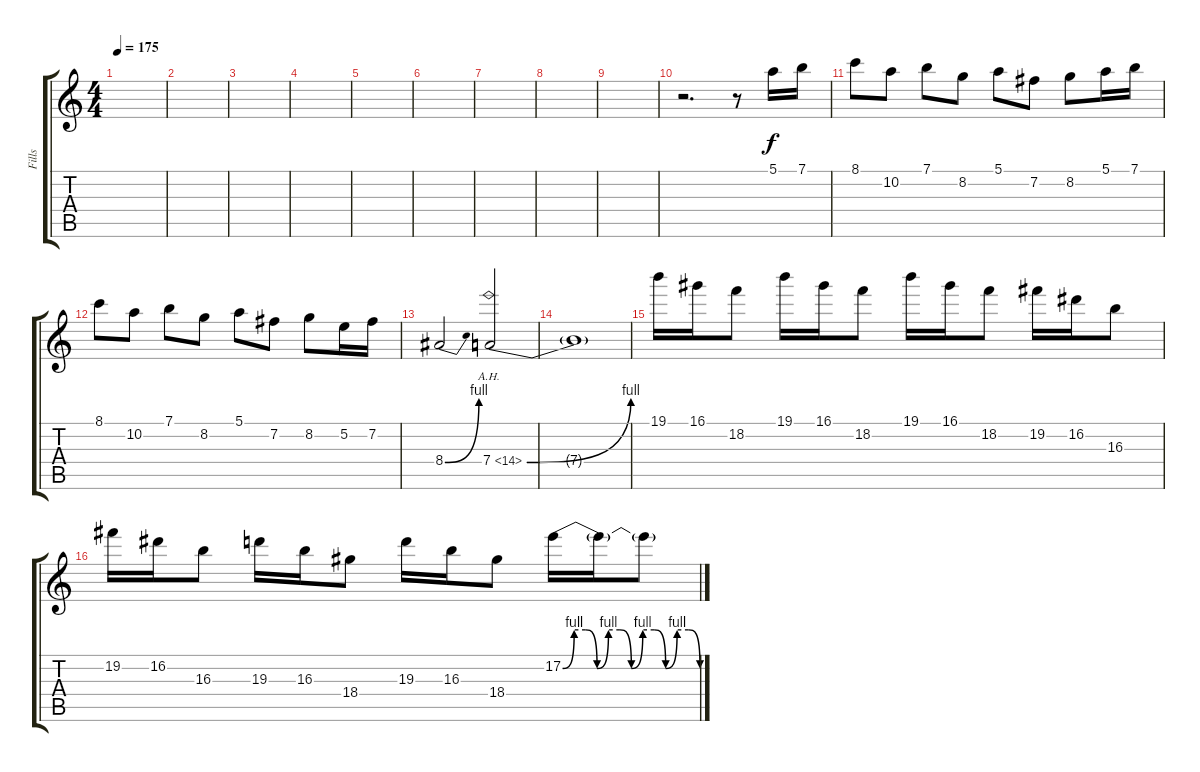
\track ("Fills" "Fills") {instrument distortionguitar}
\staff {score tabs}
\tuning (E4 B3 G3 D3 A2 E2) {hide}
\ts (4 4)
\tempo 175
\clef g2
\ks c
|
|
|
|
|
|
|
|
|
r.2{d} r.8 5.1.16 7.1.16 |
8.1.8 10.2.8 7.1.8 8.2.8 5.1.8 7.2.8 8.2.8 5.1.16 7.1.16 |
8.1.8 10.2.8 7.1.8 8.2.8 5.1.8 7.2.8 8.2.8 5.2.16 7.2.16 |
8.4{be (bend 0 0 60 4)}.2 7.4{be (bend 0 0 60 4) ah 7}.2 |
7.4{t}.1 |
19.1.16 16.1.16 18.2.8 19.1.16 16.1.16 18.2.8 19.1.16 16.1.16 18.2.8 19.2.16 16.2.16 16.3.8 |
19.2.16 16.2.16 16.3.8 19.3.16 16.3.16 18.4.8 19.3.16 16.3.16 18.4.8 17.2{be (custom 0 0 5 4 10 4 15 0 20 4 25 4 30 0 35 4 40 4 45 0 50 4 55 4 60 0)}.16 17.2{t}.16 17.2{t}.8
